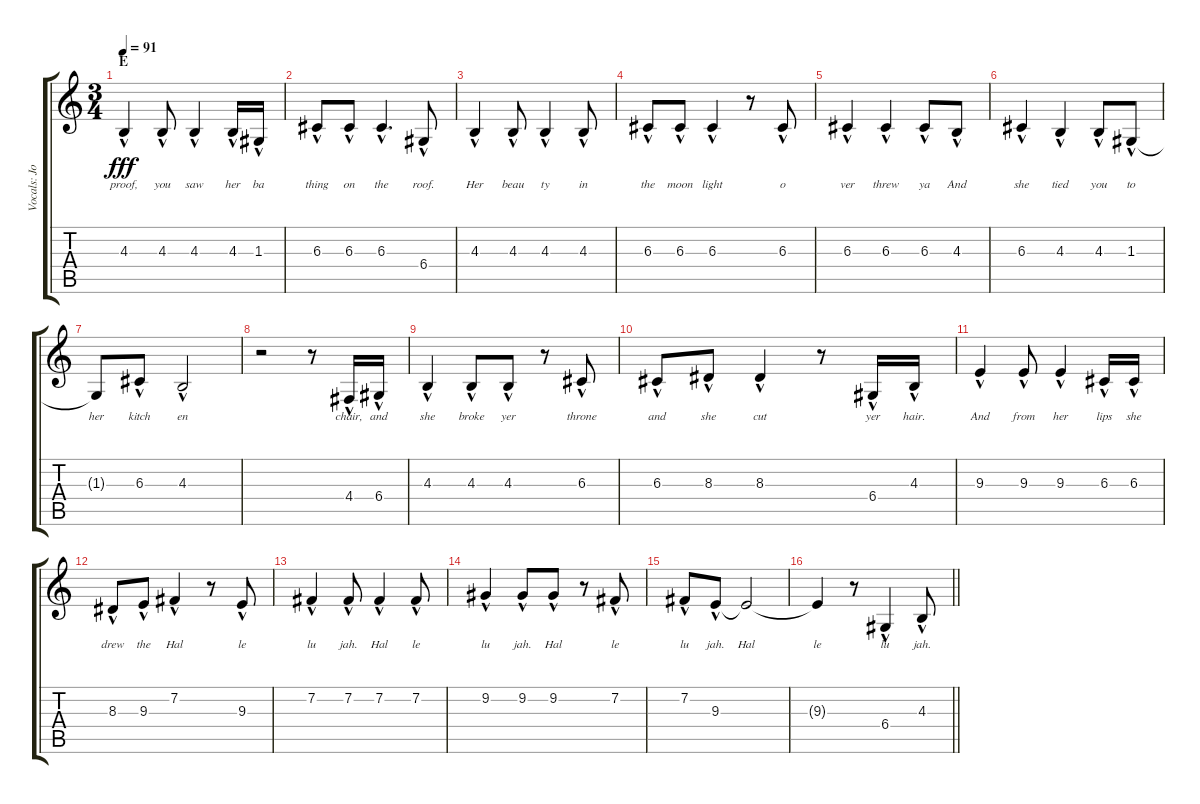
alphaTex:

\track ("Vocals: Johnny" "Vocals: Jo") {instrument lead2sawtooth}
\staff {score tabs}
\tuning (E4 B3 G3 D3 A2 E2) {hide}
\ts (3 4)
\section ("" "E")
\tempo 91
\clef g2
\ks c
4.3{hac}.4{lyrics (0 "proof,") lyrics (1 "") lyrics (2 "") lyrics (3 "") lyrics (4 "") dy fff} 4.3{hac}.8{lyrics (0 "you") lyrics (1 "") lyrics (2 "") lyrics (3 "") lyrics (4 "")} 4.3{hac}.4{lyrics (0 "saw") lyrics (1 "") lyrics (2 "") lyrics (3 "") lyrics (4 "")} 4.3{hac}.16{lyrics (0 "her") lyrics (1 "") lyrics (2 "") lyrics (3 "") lyrics (4 "")} 1.3{hac}.16{lyrics (0 "ba") lyrics (1 "") lyrics (2 "") lyrics (3 "") lyrics (4 "")} |
6.3{hac}.8{lyrics (0 "thing") lyrics (1 "") lyrics (2 "") lyrics (3 "") lyrics (4 "")} 6.3{hac}.8{lyrics (0 "on") lyrics (1 "") lyrics (2 "") lyrics (3 "") lyrics (4 "")} 6.3{hac}.4{d lyrics (0 "the") lyrics (1 "") lyrics (2 "") lyrics (3 "") lyrics (4 "")} 6.4{hac}.8{lyrics (0 "roof.") lyrics (1 "") lyrics (2 "") lyrics (3 "") lyrics (4 "")} |
4.3{hac}.4{lyrics (0 "Her") lyrics (1 "") lyrics (2 "") lyrics (3 "") lyrics (4 "")} 4.3{hac}.8{lyrics (0 "beau") lyrics (1 "") lyrics (2 "") lyrics (3 "") lyrics (4 "")} 4.3{hac}.4{lyrics (0 "ty") lyrics (1 "") lyrics (2 "") lyrics (3 "") lyrics (4 "")} 4.3{hac}.8{lyrics (0 "in") lyrics (1 "") lyrics (2 "") lyrics (3 "") lyrics (4 "")} |
6.3{hac}.8{lyrics (0 "the") lyrics (1 "") lyrics (2 "") lyrics (3 "") lyrics (4 "")} 6.3{hac}.8{lyrics (0 "moon") lyrics (1 "") lyrics (2 "") lyrics (3 "") lyrics (4 "")} 6.3{hac}.4{lyrics (0 "light") lyrics (1 "") lyrics (2 "") lyrics (3 "") lyrics (4 "")} r.8 6.3{hac}.8{lyrics (0 "o") lyrics (1 "") lyrics (2 "") lyrics (3 "") lyrics (4 "")} |
6.3{hac}.4{lyrics (0 "ver") lyrics (1 "") lyrics (2 "") lyrics (3 "") lyrics (4 "")} 6.3{hac}.4{lyrics (0 "threw") lyrics (1 "") lyrics (2 "") lyrics (3 "") lyrics (4 "")} 6.3{hac}.8{lyrics (0 "ya") lyrics (1 "") lyrics (2 "") lyrics (3 "") lyrics (4 "")} 4.3{hac}.8{lyrics (0 "And") lyrics (1 "") lyrics (2 "") lyrics (3 "") lyrics (4 "")} |
6.3{hac}.4{lyrics (0 "she") lyrics (1 "") lyrics (2 "") lyrics (3 "") lyrics (4 "")} 4.3{hac}.4{lyrics (0 "tied") lyrics (1 "") lyrics (2 "") lyrics (3 "") lyrics (4 "")} 4.3{hac}.8{lyrics (0 "you") lyrics (1 "") lyrics (2 "") lyrics (3 "") lyrics (4 "")} 1.3{hac}.8{lyrics (0 "to") lyrics (1 "") lyrics (2 "") lyrics (3 "") lyrics (4 "")} |
1.3{t}.8{lyrics (0 "her") lyrics (1 "") lyrics (2 "") lyrics (3 "") lyrics (4 "")} 6.3{hac}.8{lyrics (0 "kitch") lyrics (1 "") lyrics (2 "") lyrics (3 "") lyrics (4 "")} 4.3{hac}.2{lyrics (0 "en") lyrics (1 "") lyrics (2 "") lyrics (3 "") lyrics (4 "")} |
r.2 r.8 4.4{hac}.16{lyrics (0 "chair,") lyrics (1 "") lyrics (2 "") lyrics (3 "") lyrics (4 "")} 6.4{hac}.16{lyrics (0 "and") lyrics (1 "") lyrics (2 "") lyrics (3 "") lyrics (4 "")} |
4.3{hac}.4{lyrics (0 "she") lyrics (1 "") lyrics (2 "") lyrics (3 "") lyrics (4 "")} 4.3{hac}.8{lyrics (0 "broke") lyrics (1 "") lyrics (2 "") lyrics (3 "") lyrics (4 "")} 4.3{hac}.8{lyrics (0 "yer") lyrics (1 "") lyrics (2 "") lyrics (3 "") lyrics (4 "")} r.8 6.3{hac}.8{lyrics (0 "throne") lyrics (1 "") lyrics (2 "") lyrics (3 "") lyrics (4 "")} |
6.3{hac}.8{lyrics (0 "and") lyrics (1 "") lyrics (2 "") lyrics (3 "") lyrics (4 "")} 8.3{hac}.8{lyrics (0 "she") lyrics (1 "") lyrics (2 "") lyrics (3 "") lyrics (4 "")} 8.3{hac}.4{lyrics (0 "cut") lyrics (1 "") lyrics (2 "") lyrics (3 "") lyrics (4 "")} r.8 6.4{hac}.16{lyrics (0 "yer") lyrics (1 "") lyrics (2 "") lyrics (3 "") lyrics (4 "")} 4.3{hac}.16{lyrics (0 "hair.") lyrics (1 "") lyrics (2 "") lyrics (3 "") lyrics (4 "")} |
9.3{hac}.4{lyrics (0 "And") lyrics (1 "") lyrics (2 "") lyrics (3 "") lyrics (4 "")} 9.3{hac}.8{lyrics (0 "from") lyrics (1 "") lyrics (2 "") lyrics (3 "") lyrics (4 "")} 9.3{hac}.4{lyrics (0 "her") lyrics (1 "") lyrics (2 "") lyrics (3 "") lyrics (4 "")} 6.3{hac}.16{lyrics (0 "lips") lyrics (1 "") lyrics (2 "") lyrics (3 "") lyrics (4 "")} 6.3{hac}.16{lyrics (0 "she") lyrics (1 "") lyrics (2 "") lyrics (3 "") lyrics (4 "")} |
8.3{hac}.8{lyrics (0 "drew") lyrics (1 "") lyrics (2 "") lyrics (3 "") lyrics (4 "")} 9.3{hac}.8{lyrics (0 "the") lyrics (1 "") lyrics (2 "") lyrics (3 "") lyrics (4 "")} 7.2{hac}.4{lyrics (0 "Hal") lyrics (1 "") lyrics (2 "") lyrics (3 "") lyrics (4 "")} r.8 9.3{hac}.8{lyrics (0 "le") lyrics (1 "") lyrics (2 "") lyrics (3 "") lyrics (4 "")} |
7.2{hac}.4{lyrics (0 "lu") lyrics (1 "") lyrics (2 "") lyrics (3 "") lyrics (4 "")} 7.2{hac}.8{lyrics (0 "jah.") lyrics (1 "") lyrics (2 "") lyrics (3 "") lyrics (4 "")} 7.2{hac}.4{lyrics (0 "Hal") lyrics (1 "") lyrics (2 "") lyrics (3 "") lyrics (4 "")} 7.2{hac}.8{lyrics (0 "le") lyrics (1 "") lyrics (2 "") lyrics (3 "") lyrics (4 "")} |
9.2{hac}.4{lyrics (0 "lu") lyrics (1 "") lyrics (2 "") lyrics (3 "") lyrics (4 "")} 9.2{hac}.8{lyrics (0 "jah.") lyrics (1 "") lyrics (2 "") lyrics (3 "") lyrics (4 "")} 9.2{hac}.8{lyrics (0 "Hal") lyrics (1 "") lyrics (2 "") lyrics (3 "") lyrics (4 "")} r.8 7.2{hac}.8{lyrics (0 "le") lyrics (1 "") lyrics (2 "") lyrics (3 "") lyrics (4 "")} |
7.2{hac}.8{lyrics (0 "lu") lyrics (1 "") lyrics (2 "") lyrics (3 "") lyrics (4 "")} 9.3{hac}.8{lyrics (0 "jah.") lyrics (1 "") lyrics (2 "") lyrics (3 "") lyrics (4 "")} 9.3{t}.2{lyrics (0 "Hal") lyrics (1 "") lyrics (2 "") lyrics (3 "") lyrics (4 "")} |
\barLineRight lightlight
9.3{t}.4{lyrics (0 "le") lyrics (1 "") lyrics (2 "") lyrics (3 "") lyrics (4 "")} r.8 6.4{hac}.4{lyrics (0 "lu") lyrics (1 "") lyrics (2 "") lyrics (3 "") lyrics (4 "")} 4.3{hac}.8{lyrics (0 "jah.") lyrics (1 "") lyrics (2 "") lyrics (3 "") lyrics (4 "")}
